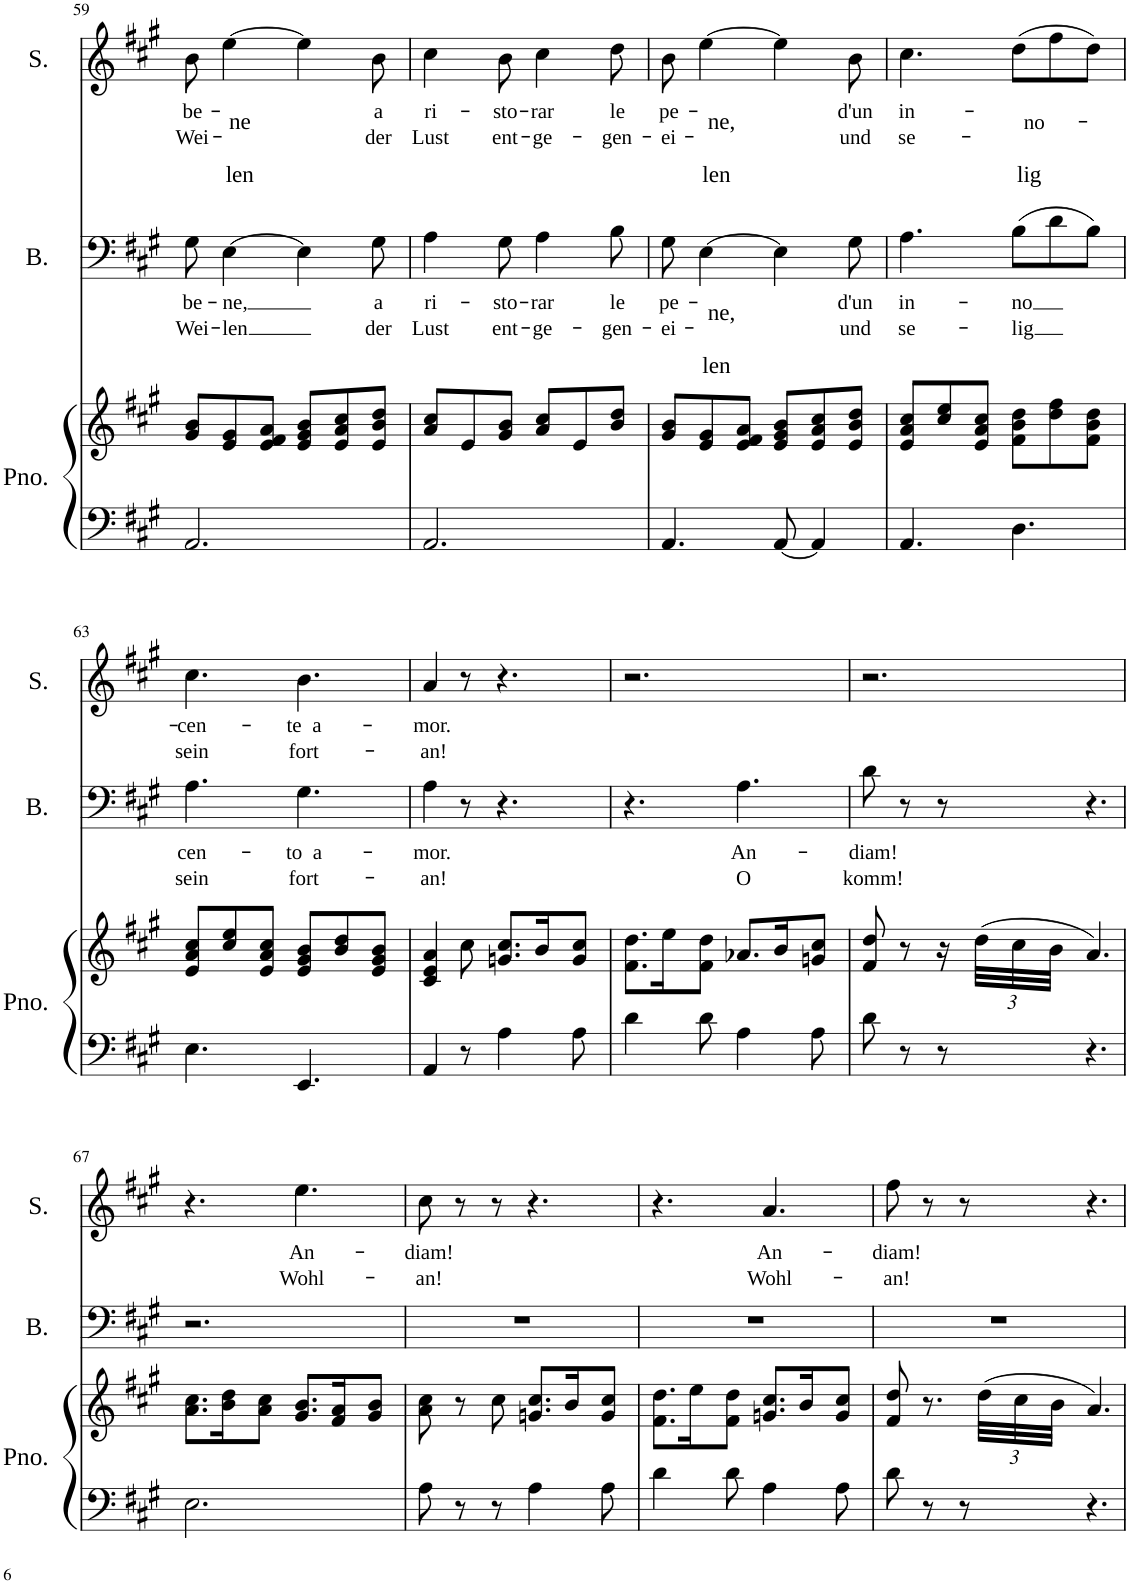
**kern	**kern	**kern	**text	**text	**kern	**text	**text
*part3	*part3	*part2	*part2	*part2	*part1	*part1	*part1
*staff4	*staff3	*staff2	*staff2	*staff2	*staff1	*staff1	*staff1
*I"Piano	*	*I"Bass	*	*	*I"Soprano	*	*
*I'Pno.	*	*I'B.	*	*	*I'S.	*	*
!!LO:PB:g=z
*clefF4	*clefG2	*clefF4	*	*	*clefG2	*	*
*k[f#c#g#]	*k[f#c#g#]	*k[f#c#g#]	*	*	*k[f#c#g#]	*	*
*M6/8	*M6/8	*M6/8	*	*	*M6/8	*	*
=59	=59	=59	=59	=59	=59	=59	=59
!	!	!	!LO:LY:b	!LO:LY:b	!	!LO:LY:b	!LO:LY:b
2.AA/	8g#/ 8b/L	8G#\	be-	Wei-	8b\	be-	Wei-
!	!	!	!LO:LY:b	!LO:LY:b	!	!LO:LY:b	!LO:LY:b
.	8e/ 8g#/	[4E\	ne,	len	[4ee\	-ne	-len
.	8e/ 8f#/ 8a/J	.	.	.	.	.	.
.	8e/ 8g#/ 8b/L	4E\]	.	.	4ee\]	.	.
.	8e/ 8a/ 8cc#/	.	.	.	.	.	.
!	!	!	!LO:LY:b	!LO:LY:b	!	!LO:LY:b	!LO:LY:b
.	8e/ 8b/ 8dd/J	8G#\	a	der	8b\	a	der
=60	=60	=60	=60	=60	=60	=60	=60
!	!	!	!LO:LY:b	!LO:LY:b	!	!LO:LY:b	!LO:LY:b
2.AA/	8a/ 8cc#/L	4A\	ri-	Lust	4cc#\	ri-	Lust
.	8e/	.	.	.	.	.	.
!	!	!	!LO:LY:b	!LO:LY:b	!	!LO:LY:b	!LO:LY:b
.	8g#/ 8b/J	8G#\	sto-	ent-	8b\	sto-	ent-
!	!	!	!LO:LY:b	!LO:LY:b	!	!LO:LY:b	!LO:LY:b
.	8a/ 8cc#/L	4A\	rar	ge-	4cc#\	rar	ge-
.	8e/	.	.	.	.	.	.
!	!	!	!LO:LY:b	!LO:LY:b	!	!LO:LY:b	!LO:LY:b
.	8b/ 8dd/J	8B\	le	gen-	8dd\	le	gen-
=61	=61	=61	=61	=61	=61	=61	=61
!	!	!	!LO:LY:b	!LO:LY:b	!	!LO:LY:b	!LO:LY:b
4.AA/	8g#/ 8b/L	8G#\	pe-	ei-	8b\	pe-	ei-
!	!	!	!LO:LY:b	!LO:LY:b	!	!LO:LY:b	!LO:LY:b
.	8e/ 8g#/	[4E\	-ne,	-len	[4ee\	-ne,	-len
.	8e/ 8f#/ 8a/J	.	.	.	.	.	.
[8AA/	8e/ 8g#/ 8b/L	4E\]	.	.	4ee\]	.	.
4AA/]	8e/ 8a/ 8cc#/	.	.	.	.	.	.
!	!	!	!LO:LY:b	!LO:LY:b	!	!LO:LY:b	!LO:LY:b
.	8e/ 8b/ 8dd/J	8G#\	d'un	und	8b\	d'un	und
=62	=62	=62	=62	=62	=62	=62	=62
!	!	!	!LO:LY:b	!LO:LY:b	!	!LO:LY:b	!LO:LY:b
4.AA/	8e/ 8a/ 8cc#/L	4.A\	in-	se-	4.cc#\	in-	se-
.	8cc#/ 8ee/	.	.	.	.	.	.
.	8e/ 8a/ 8cc#/J	.	.	.	.	.	.
!	!	!	!LO:LY:b	!LO:LY:b	!	!LO:LY:b	!LO:LY:b
4.D\	8f#\ 8b\ 8dd\L	(8B\L	-no	lig	(8dd\L	-no-	-lig
.	8dd\ 8ff#\	8d\	.	.	8ff#\	.	.
.	8f#\ 8b\ 8dd\J	8B\J)	.	.	8dd\J)	.	.
!!LO:LB:g=z
=63	=63	=63	=63	=63	=63	=63	=63
!	!	!	!LO:LY:b	!LO:LY:b	!	!LO:LY:b	!LO:LY:b
4.E\	8e/ 8a/ 8cc#/L	4.A\	cen-	sein	4.cc#\	cen-	sein
.	8cc#/ 8ee/	.	.	.	.	.	.
.	8e/ 8a/ 8cc#/J	.	.	.	.	.	.
!	!	!	!LO:LY:b	!LO:LY:b	!	!LO:LY:b	!LO:LY:b
4.EE/	8e/ 8g#/ 8b/L	4.G#\	to a-	fort-	4.b\	-te a-	fort-
.	8b/ 8dd/	.	.	.	.	.	.
.	8e/ 8g#/ 8b/J	.	.	.	.	.	.
=64	=64	=64	=64	=64	=64	=64	=64
!	!	!	!LO:LY:b	!LO:LY:b	!	!LO:LY:b	!LO:LY:b
4AA/	4c#/ 4e/ 4a/	4A\	mor.	an!	4a/	-mor.	an!
8r	8cc#\	8r	.	.	8r	.	.
4A\	8.gn/ 8.cc#/L	4.r	.	.	4.r	.	.
.	16b/K	.	.	.	.	.	.
8A\	8g/ 8cc#/J	.	.	.	.	.	.
=65	=65	=65	=65	=65	=65	=65	=65
4d\	8.f#\ 8.dd\L	4.r	.	.	2.r	.	.
.	16ee\K	.	.	.	.	.	.
8d\	8f#\ 8dd\J	.	.	.	.	.	.
!	!	!	!LO:LY:b	!LO:LY:b	!	!	!
4A\	8.a-X/L	4.A\	An-	O	.	.	.
.	16b/K	.	.	.	.	.	.
8A\	8gn/ 8cc#/J	.	.	.	.	.	.
=66	=66	=66	=66	=66	=66	=66	=66
!	!	!	!LO:LY:b	!LO:LY:b	!	!	!
8d\	8f#/ 8dd/	8d\	diam!	komm!	2.r	.	.
8r	8r	8r	.	.	.	.	.
8r	16r	8r	.	.	.	.	.
*	*Xbrackettup	*	*	*	*	*	*
.	(48dd\LLL	.	.	.	.	.	.
.	48cc#\	.	.	.	.	.	.
.	48b\JJJ	.	.	.	.	.	.
4.r	4.a/)	4.r	.	.	.	.	.
!!LO:LB:g=z
=67	=67	=67	=67	=67	=67	=67	=67
2.E\	8.a\ 8.cc#\L	2.r	.	.	4.r	.	.
.	16b\ 16dd\K	.	.	.	.	.	.
.	8a\ 8cc#\J	.	.	.	.	.	.
!	!	!	!	!	!	!LO:LY:b	!LO:LY:b
.	8.g#/ 8.b/L	.	.	.	4.ee\	An-	Wohl-
.	16f#/ 16a/K	.	.	.	.	.	.
.	8g#/ 8b/J	.	.	.	.	.	.
=68	=68	=68	=68	=68	=68	=68	=68
!	!	!	!	!	!	!LO:LY:b	!LO:LY:b
8A\	8a\ 8cc#\	2.r	.	.	8cc#\	diam!	an!
8r	8r	.	.	.	8r	.	.
8r	8cc#\	.	.	.	8r	.	.
4A\	8.gn/ 8.cc#/L	.	.	.	4.r	.	.
.	16b/K	.	.	.	.	.	.
8A\	8g/ 8cc#/J	.	.	.	.	.	.
=69	=69	=69	=69	=69	=69	=69	=69
4d\	8.f#\ 8.dd\L	2.r	.	.	4.r	.	.
.	16ee\K	.	.	.	.	.	.
8d\	8f#\ 8dd\J	.	.	.	.	.	.
!	!	!	!	!	!	!LO:LY:b	!LO:LY:b
4A\	8.gn/ 8.cc#/L	.	.	.	4.a/	An-	Wohl-
.	16b/K	.	.	.	.	.	.
8A\	8g/ 8cc#/J	.	.	.	.	.	.
=70	=70	=70	=70	=70	=70	=70	=70
!	!	!	!	!	!	!LO:LY:b	!LO:LY:b
8d\	8f#/ 8dd/	2.r	.	.	8ff#\	diam!	an!
8r	8.r	.	.	.	8r	.	.
8r	.	.	.	.	8r	.	.
.	(48dd\LLL	.	.	.	.	.	.
.	48cc#\	.	.	.	.	.	.
.	48b\JJJ	.	.	.	.	.	.
4.r	4.a/)	.	.	.	4.r	.	.
=	=	=	=	=	=	=	=
*-	*-	*-	*-	*-	*-	*-	*-
